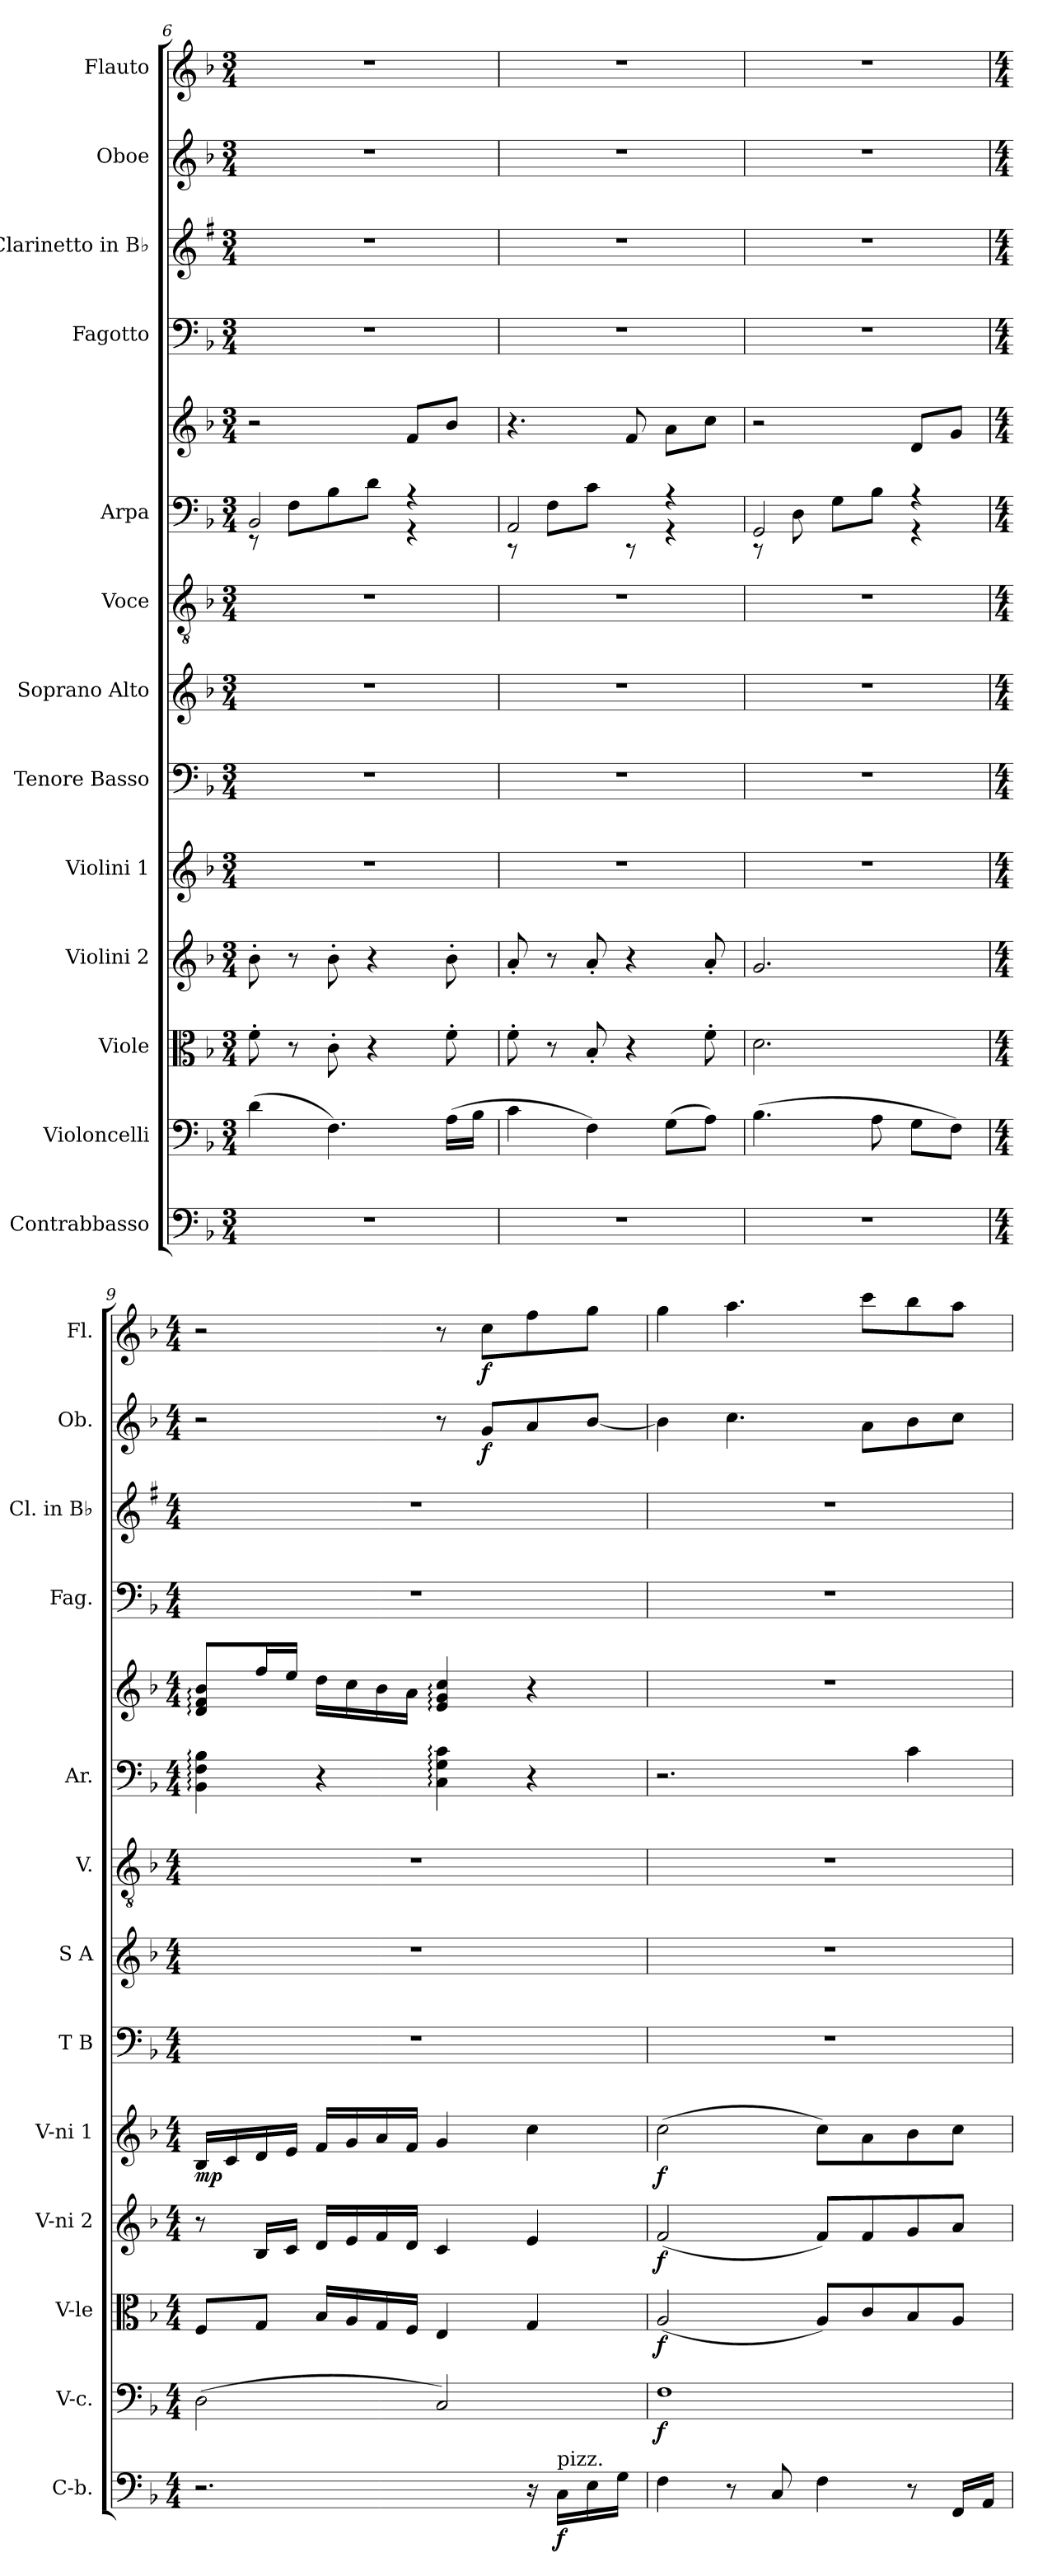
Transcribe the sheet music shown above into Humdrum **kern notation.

**kern	**dynam	**kern	**dynam	**kern	**dynam	**kern	**dynam	**kern	**dynam	**kern	**kern	**kern	**kern	**kern	**kern	**kern	**kern	**dynam	**kern	**dynam
*part13	*part13	*part12	*part12	*part11	*part11	*part10	*part10	*part9	*part9	*part8	*part7	*part6	*part5	*part5	*part4	*part3	*part2	*part2	*part1	*part1
*staff14	*staff14	*staff13	*staff13	*staff12	*staff12	*staff11	*staff11	*staff10	*staff10	*staff9	*staff8	*staff7	*staff6	*staff5	*staff4	*staff3	*staff2	*staff2	*staff1	*staff1
*I"Contrabbasso	*	*I"Violoncelli	*	*I"Viole	*	*I"Violini 2	*	*I"Violini 1	*	*I"Tenore Basso	*I"Soprano Alto	*I"Voce	*I"Arpa	*	*I"Fagotto	*I"Clarinetto in B♭	*I"Oboe	*	*I"Flauto	*
*I'C-b.	*	*I'V-c.	*	*I'V-le	*	*I'V-ni 2	*	*I'V-ni 1	*	*I'T B	*I'S A	*I'V.	*I'Ar.	*	*I'Fag.	*I'Cl. in B♭	*I'Ob.	*	*I'Fl.	*
*clefF4	*	*clefF4	*	*clefC3	*	*clefG2	*	*clefG2	*	*clefF4	*clefG2	*clefGv2	*clefF4	*clefG2	*clefF4	*clefG2	*clefG2	*	*clefG2	*
*	*	*	*	*	*	*	*	*	*	*	*	*	*	*	*	*ITrd1c2	*	*	*	*
*k[b-]	*	*k[b-]	*	*k[b-]	*	*k[b-]	*	*k[b-]	*	*k[b-]	*k[b-]	*k[b-]	*k[b-]	*k[b-]	*k[b-]	*k[b-]	*k[b-]	*	*k[b-]	*
*M3/4	*	*M3/4	*	*M3/4	*	*M3/4	*	*M3/4	*	*M3/4	*M3/4	*M3/4	*M3/4	*M3/4	*M3/4	*M3/4	*M3/4	*	*M3/4	*
=6	=6	=6	=6	=6	=6	=6	=6	=6	=6	=6	=6	=6	=6	=6	=6	=6	=6	=6	=6	=6
*	*	*	*	*	*	*	*	*	*	*	*	*	*^	*	*	*	*	*	*	*
2.r	.	(4d	.	8f'	.	8b-'	.	2.r	.	2.r	2.r	2.r	2BB-	8r	2r	2.r	2.r	2.r	.	2.r	.
.	.	.	.	8r	.	8r	.	.	.	.	.	.	.	8FL	.	.	.	.	.	.	.
.	.	4.F)	.	8c'	.	8b-'	.	.	.	.	.	.	.	8B-	.	.	.	.	.	.	.
.	.	.	.	4r	.	4r	.	.	.	.	.	.	.	8dJ	.	.	.	.	.	.	.
.	.	.	.	.	.	.	.	.	.	.	.	.	4r	4r	8fL	.	.	.	.	.	.
.	.	(16ALL	.	8f'	.	8b-'	.	.	.	.	.	.	.	.	8b-J	.	.	.	.	.	.
.	.	16B-JJ	.	.	.	.	.	.	.	.	.	.	.	.	.	.	.	.	.	.	.
=7	=7	=7	=7	=7	=7	=7	=7	=7	=7	=7	=7	=7	=7	=7	=7	=7	=7	=7	=7	=7	=7
2.r	.	4c	.	8f'	.	8a'	.	2.r	.	2.r	2.r	2.r	2AA	8r	4.r	2.r	2.r	2.r	.	2.r	.
.	.	.	.	8r	.	8r	.	.	.	.	.	.	.	8FL	.	.	.	.	.	.	.
.	.	4F)	.	8B-'	.	8a'	.	.	.	.	.	.	.	8cJ	.	.	.	.	.	.	.
.	.	.	.	4r	.	4r	.	.	.	.	.	.	.	8r	8f	.	.	.	.	.	.
.	.	(8GL	.	.	.	.	.	.	.	.	.	.	4r	4r	8aL	.	.	.	.	.	.
.	.	8AJ)	.	8f'	.	8a'	.	.	.	.	.	.	.	.	8ccJ	.	.	.	.	.	.
=8	=8	=8	=8	=8	=8	=8	=8	=8	=8	=8	=8	=8	=8	=8	=8	=8	=8	=8	=8	=8	=8
2.r	.	(4.B-	.	2.d	.	2.g	.	2.r	.	2.r	2.r	2.r	2GG	8r	2r	2.r	2.r	2.r	.	2.r	.
.	.	.	.	.	.	.	.	.	.	.	.	.	.	8D	.	.	.	.	.	.	.
.	.	.	.	.	.	.	.	.	.	.	.	.	.	8GL	.	.	.	.	.	.	.
.	.	8A	.	.	.	.	.	.	.	.	.	.	.	8B-J	.	.	.	.	.	.	.
.	.	8GL	.	.	.	.	.	.	.	.	.	.	4r	4r	8dL	.	.	.	.	.	.
.	.	8FJ)	.	.	.	.	.	.	.	.	.	.	.	.	8gJ	.	.	.	.	.	.
*	*	*	*	*	*	*	*	*	*	*	*	*	*v	*v	*	*	*	*	*	*	*
=9	=9	=9	=9	=9	=9	=9	=9	=9	=9	=9	=9	=9	=9	=9	=9	=9	=9	=9	=9	=9
*M4/4	*	*M4/4	*	*M4/4	*	*M4/4	*	*M4/4	*	*M4/4	*M4/4	*M4/4	*M4/4	*M4/4	*M4/4	*M4/4	*M4/4	*	*M4/4	*
2.r	.	(2D	.	8FL	.	8r	.	16B-LL	mp	1r	1r	1r	4BB-: 4F: 4B-:	8d: 8f: 8b-:L	1r	1r	2r	.	2r	.
.	.	.	.	.	.	.	.	16c	.	.	.	.	.	.	.	.	.	.	.	.
.	.	.	.	8GJ	.	16B-LL	.	16d	.	.	.	.	.	16ffL	.	.	.	.	.	.
.	.	.	.	.	.	16cJJ	.	16eJJ	.	.	.	.	.	16eeJJ	.	.	.	.	.	.
.	.	.	.	16B-LL	.	16dLL	.	16fLL	.	.	.	.	4r	16ddLL	.	.	.	.	.	.
.	.	.	.	16A	.	16e	.	16g	.	.	.	.	.	16cc	.	.	.	.	.	.
.	.	.	.	16G	.	16f	.	16a	.	.	.	.	.	16b-	.	.	.	.	.	.
.	.	.	.	16FJJ	.	16dJJ	.	16fJJ	.	.	.	.	.	16aJJ	.	.	.	.	.	.
.	.	2C)	.	4E	.	4c	.	4g	.	.	.	.	4C: 4G: 4c:	4e: 4g: 4cc:	.	.	8r	.	8r	.
.	.	.	.	.	.	.	.	.	.	.	.	.	.	.	.	.	8gL	f	8ccL	f
16r	.	.	.	4G	.	4e	.	4cc	.	.	.	.	4r	4r	.	.	8a	.	8ff	.
!LO:TX:a:t=pizz.	!	!	!	!	!	!	!	!	!	!	!	!	!	!	!	!	!	!	!	!
16CLL	f	.	.	.	.	.	.	.	.	.	.	.	.	.	.	.	.	.	.	.
16E	.	.	.	.	.	.	.	.	.	.	.	.	.	.	.	.	[8b-J	.	8ggJ	.
16GJJ	.	.	.	.	.	.	.	.	.	.	.	.	.	.	.	.	.	.	.	.
=10	=10	=10	=10	=10	=10	=10	=10	=10	=10	=10	=10	=10	=10	=10	=10	=10	=10	=10	=10	=10
4F	.	1F	f	(2A	f	(2f	f	(2cc	f	1r	1r	1r	2.r	1r	1r	1r	4b-]	.	4gg	.
8r	.	.	.	.	.	.	.	.	.	.	.	.	.	.	.	.	4.cc	.	4.aa	.
8C	.	.	.	.	.	.	.	.	.	.	.	.	.	.	.	.	.	.	.	.
4F	.	.	.	8AL)	.	8fL)	.	8ccL)	.	.	.	.	.	.	.	.	.	.	.	.
.	.	.	.	8c	.	8f	.	8a	.	.	.	.	.	.	.	.	8aL	.	8cccL	.
8r	.	.	.	8B-	.	8g	.	8b-	.	.	.	.	4c	.	.	.	8b-	.	8bb-	.
16FFLL	.	.	.	8AJ	.	8aJ	.	8ccJ	.	.	.	.	.	.	.	.	8ccJ	.	8aaJ	.
16AAJJ	.	.	.	.	.	.	.	.	.	.	.	.	.	.	.	.	.	.	.	.
=	=	=	=	=	=	=	=	=	=	=	=	=	=	=	=	=	=	=	=	=
*-	*-	*-	*-	*-	*-	*-	*-	*-	*-	*-	*-	*-	*-	*-	*-	*-	*-	*-	*-	*-
